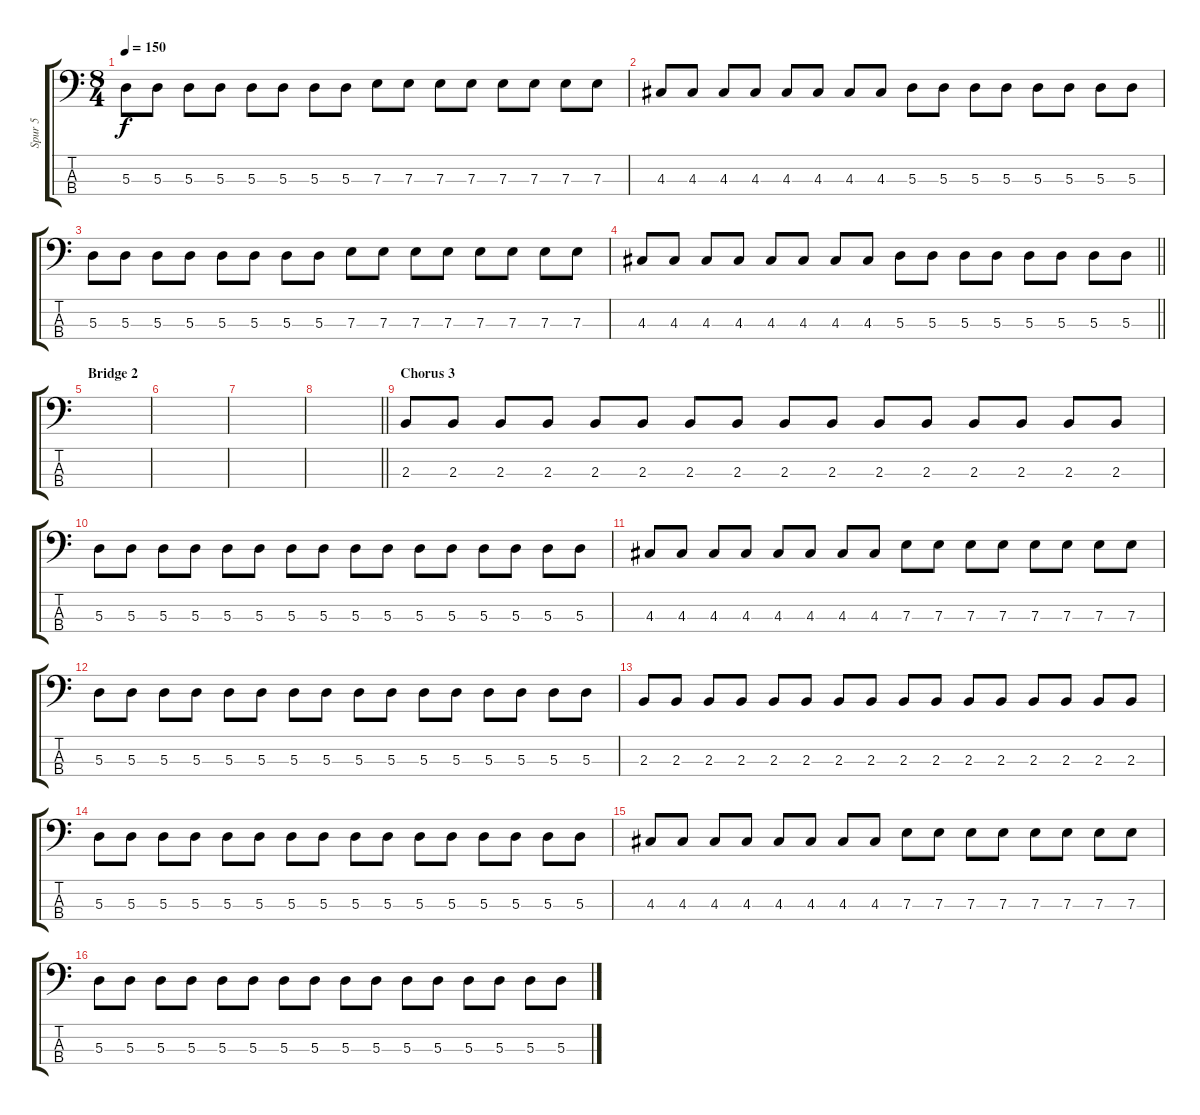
\track ("Spur 5" "Spur 5") {instrument electricbassfinger}
\staff {score tabs}
\tuning (G2 D2 A1 E1) {hide}
\ts (8 4)
\tempo 150
\clef f4
\ks c
5.3.8{dy f} 5.3.8 5.3.8 5.3.8 5.3.8 5.3.8 5.3.8 5.3.8 7.3.8 7.3.8 7.3.8 7.3.8 7.3.8 7.3.8 7.3.8 7.3.8 |
4.3.8 4.3.8 4.3.8 4.3.8 4.3.8 4.3.8 4.3.8 4.3.8 5.3.8 5.3.8 5.3.8 5.3.8 5.3.8 5.3.8 5.3.8 5.3.8 |
5.3.8 5.3.8 5.3.8 5.3.8 5.3.8 5.3.8 5.3.8 5.3.8 7.3.8 7.3.8 7.3.8 7.3.8 7.3.8 7.3.8 7.3.8 7.3.8 |
\barLineRight lightlight
4.3.8 4.3.8 4.3.8 4.3.8 4.3.8 4.3.8 4.3.8 4.3.8 5.3.8 5.3.8 5.3.8 5.3.8 5.3.8 5.3.8 5.3.8 5.3.8 |
\section ("" "Bridge 2")
|
|
|
\barLineRight lightlight
|
\section ("" "Chorus 3")
2.3.8 2.3.8 2.3.8 2.3.8 2.3.8 2.3.8 2.3.8 2.3.8 2.3.8 2.3.8 2.3.8 2.3.8 2.3.8 2.3.8 2.3.8 2.3.8 |
5.3.8 5.3.8 5.3.8 5.3.8 5.3.8 5.3.8 5.3.8 5.3.8 5.3.8 5.3.8 5.3.8 5.3.8 5.3.8 5.3.8 5.3.8 5.3.8 |
4.3.8 4.3.8 4.3.8 4.3.8 4.3.8 4.3.8 4.3.8 4.3.8 7.3.8 7.3.8 7.3.8 7.3.8 7.3.8 7.3.8 7.3.8 7.3.8 |
5.3.8 5.3.8 5.3.8 5.3.8 5.3.8 5.3.8 5.3.8 5.3.8 5.3.8 5.3.8 5.3.8 5.3.8 5.3.8 5.3.8 5.3.8 5.3.8 |
2.3.8 2.3.8 2.3.8 2.3.8 2.3.8 2.3.8 2.3.8 2.3.8 2.3.8 2.3.8 2.3.8 2.3.8 2.3.8 2.3.8 2.3.8 2.3.8 |
5.3.8 5.3.8 5.3.8 5.3.8 5.3.8 5.3.8 5.3.8 5.3.8 5.3.8 5.3.8 5.3.8 5.3.8 5.3.8 5.3.8 5.3.8 5.3.8 |
4.3.8 4.3.8 4.3.8 4.3.8 4.3.8 4.3.8 4.3.8 4.3.8 7.3.8 7.3.8 7.3.8 7.3.8 7.3.8 7.3.8 7.3.8 7.3.8 |
5.3.8 5.3.8 5.3.8 5.3.8 5.3.8 5.3.8 5.3.8 5.3.8 5.3.8 5.3.8 5.3.8 5.3.8 5.3.8 5.3.8 5.3.8 5.3.8
